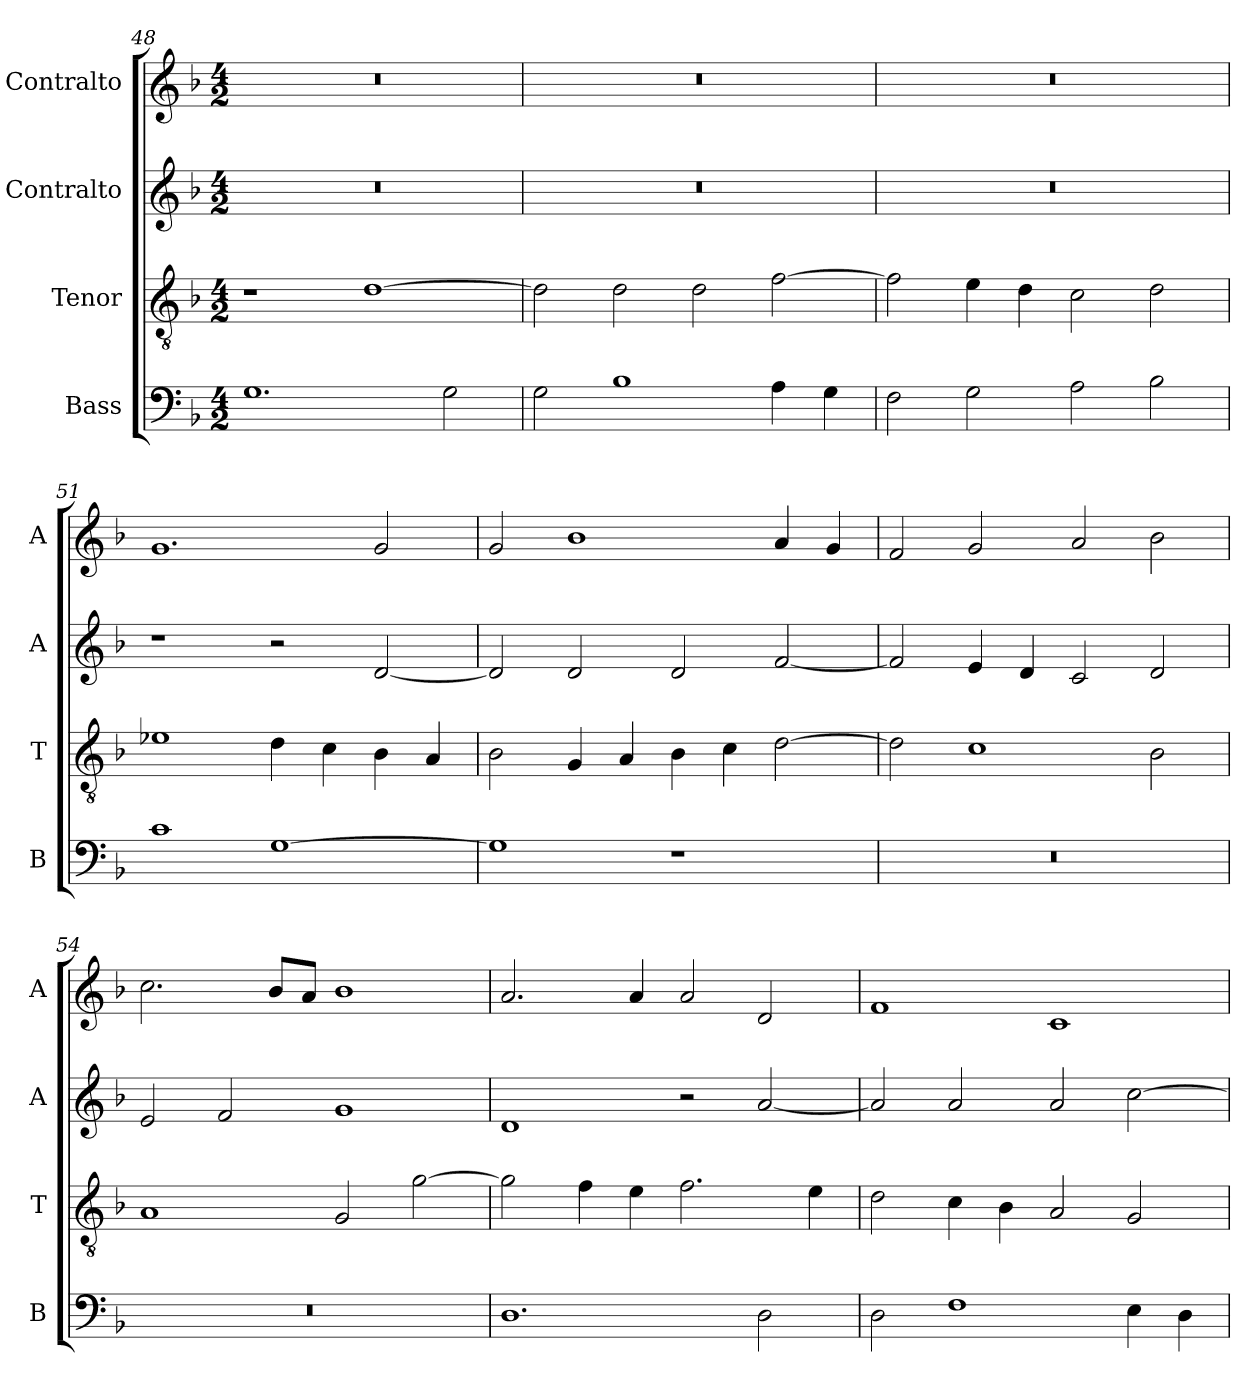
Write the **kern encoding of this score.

**kern	**kern	**kern	**kern
*part4	*part3	*part2	*part1
*staff4	*staff3	*staff2	*staff1
*I"Bass	*I"Tenor	*I"Contralto	*I"Contralto
*I'B	*I'T	*I'A	*I'A
*clefF4	*clefGv2	*clefG2	*clefG2
*k[b-]	*k[b-]	*k[b-]	*k[b-]
*G:dor	*G:dor	*G:dor	*G:dor
*M4/2	*M4/2	*M4/2	*M4/2
=48	=48	=48	=48
1.G	1r	0r	0r
.	[1d	.	.
2G	.	.	.
=49	=49	=49	=49
2G	2d]	0r	0r
1B-	2d	.	.
.	2d	.	.
4A	[2f	.	.
4G	.	.	.
=50	=50	=50	=50
2F	2f]	0r	0r
2G	4e	.	.
.	4d	.	.
2A	2c	.	.
2B-	2d	.	.
=51	=51	=51	=51
1c	1e-X	1r	1.g
[1G	4d	2r	.
.	4c	.	.
.	4B-	[2d	2g
.	4A	.	.
=52	=52	=52	=52
1G]	2B-	2d]	2g
.	4G	2d	1b-
.	4A	.	.
1r	4B-	2d	.
.	4c	.	.
.	[2d	[2f	4a
.	.	.	4g
=53	=53	=53	=53
0r	2d]	2f]	2f
.	1c	4e	2g
.	.	4d	.
.	.	2c	2a
.	2B-	2d	2b-
=54	=54	=54	=54
0r	1A	2e	2.cc
.	.	2f	.
.	.	.	8b-/L
.	.	.	8a/J
.	2G	1g	1b-
.	[2g	.	.
=55	=55	=55	=55
1.D	2g]	1d	2.a
.	4f	.	.
.	4e	.	4a
.	2.f	2r	2a
2D	.	[2a	2d
.	4e	.	.
=56	=56	=56	=56
2D	2d	2a]	1f
1F	4c	2a	.
.	4B-	.	.
.	2A	2a	1c
4E	2G	[2cc	.
4D	.	.	.
=	=	=	=
*-	*-	*-	*-
